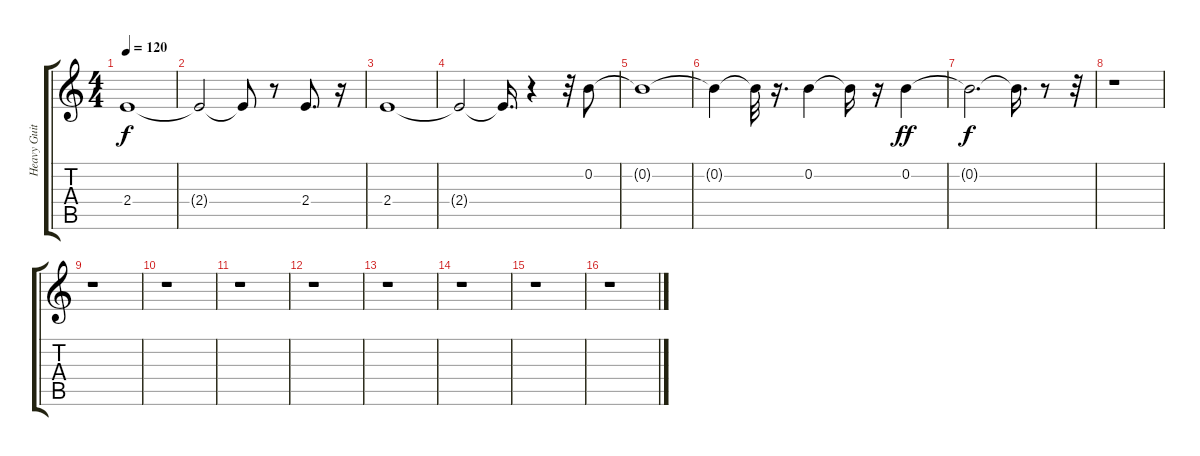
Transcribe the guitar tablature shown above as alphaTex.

\track ("Heavy Guitar" "Heavy Guit") {instrument guitarharmonics}
\staff {score tabs}
\tuning (E4 B3 G3 D3 A2 E2) {hide}
\ts (4 4)
\tempo 120
\clef g2
\ks c
2.4{t}.1{dy f} |
2.4{t}.2 2.4{t}.8 r.8 2.4.8{d} r.16 |
2.4.1 |
2.4{t}.2 2.4{t}.16{d} r.4 r.32 0.2.8 |
0.2{t}.1 |
0.2{t}.4 0.2{t}.32 r.16{d} 0.2.4 0.2{t}.16 r.16 0.2.4{dy ff} |
0.2{t}.2{d dy f} 0.2{t}.16{d} r.8 r.32 |
r.1 |
r.1 |
r.1 |
r.1 |
r.1 |
r.1 |
r.1 |
r.1 |
r.1
